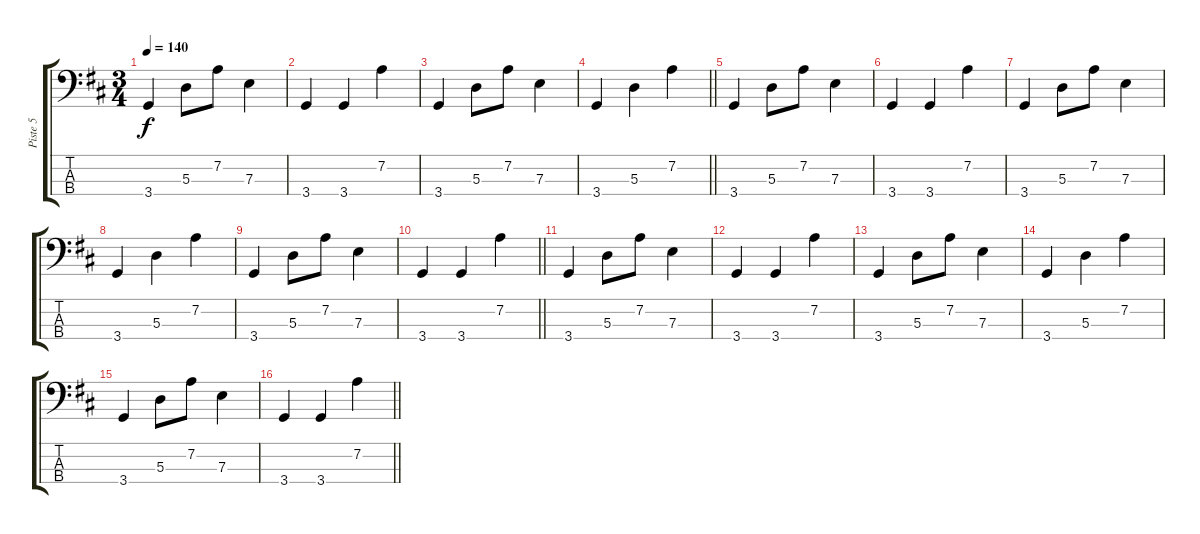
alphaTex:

\track ("Piste 5" "Piste 5") {instrument electricbasspick}
\staff {score tabs}
\tuning (G2 D2 A1 E1) {hide}
\ts (3 4)
\tempo 140
\clef f4
\ks d
3.4.4{dy f volume 14 balance 8 instrument electricbasspick} 5.3.8 7.2.8 7.3.4 |
3.4.4 3.4.4 7.2.4 |
3.4.4 5.3.8 7.2.8 7.3.4 |
\barLineRight lightlight
3.4.4 5.3.4 7.2.4 |
3.4.4 5.3.8 7.2.8 7.3.4 |
3.4.4 3.4.4 7.2.4 |
3.4.4 5.3.8 7.2.8 7.3.4 |
3.4.4 5.3.4 7.2.4 |
3.4.4 5.3.8 7.2.8 7.3.4 |
\barLineRight lightlight
3.4.4 3.4.4 7.2.4 |
3.4.4 5.3.8 7.2.8 7.3.4 |
3.4.4 3.4.4 7.2.4 |
3.4.4 5.3.8 7.2.8 7.3.4 |
3.4.4 5.3.4 7.2.4 |
3.4.4 5.3.8 7.2.8 7.3.4 |
\barLineRight lightlight
3.4.4 3.4.4 7.2.4
